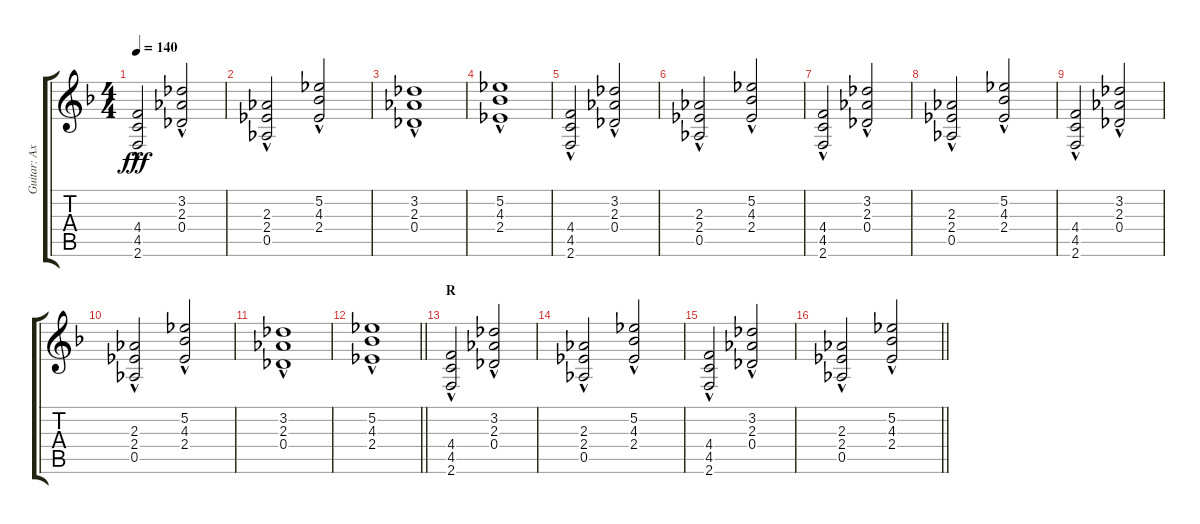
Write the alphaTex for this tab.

\track ("Guitar: Axel" "Guitar: Ax") {instrument overdrivenguitar}
\staff {score tabs}
\tuning (Eb4 Bb3 Gb3 Db3 Ab2 Eb2) {hide}
\ts (4 4)
\tempo 140
\clef g2
\ks f
(4.4{hac} 4.5{hac} 2.6{hac}).2{dy fff} (3.2{hac} 2.3{hac} 0.4{hac}).2 |
(2.3{hac} 2.4{hac} 0.5{hac}).2 (5.2{hac} 4.3{hac} 2.4{hac}).2 |
(3.2{hac} 2.3{hac} 0.4{hac}).1 |
(5.2{hac} 4.3{hac} 2.4{hac}).1 |
(4.4{hac} 4.5{hac} 2.6{hac}).2 (3.2{hac} 2.3{hac} 0.4{hac}).2 |
(2.3{hac} 2.4{hac} 0.5{hac}).2 (5.2{hac} 4.3{hac} 2.4{hac}).2 |
(4.4{hac} 4.5{hac} 2.6{hac}).2 (3.2{hac} 2.3{hac} 0.4{hac}).2 |
(2.3{hac} 2.4{hac} 0.5{hac}).2 (5.2{hac} 4.3{hac} 2.4{hac}).2 |
(4.4{hac} 4.5{hac} 2.6{hac}).2 (3.2{hac} 2.3{hac} 0.4{hac}).2 |
(2.3{hac} 2.4{hac} 0.5{hac}).2 (5.2{hac} 4.3{hac} 2.4{hac}).2 |
(3.2{hac} 2.3{hac} 0.4{hac}).1 |
\barLineRight lightlight
(5.2{hac} 4.3{hac} 2.4{hac}).1 |
\section ("" "R")
(4.4{hac} 4.5{hac} 2.6{hac}).2 (3.2{hac} 2.3{hac} 0.4{hac}).2 |
(2.3{hac} 2.4{hac} 0.5{hac}).2 (5.2{hac} 4.3{hac} 2.4{hac}).2 |
(4.4{hac} 4.5{hac} 2.6{hac}).2 (3.2{hac} 2.3{hac} 0.4{hac}).2 |
\barLineRight lightlight
(2.3{hac} 2.4{hac} 0.5{hac}).2 (5.2{hac} 4.3{hac} 2.4{hac}).2
